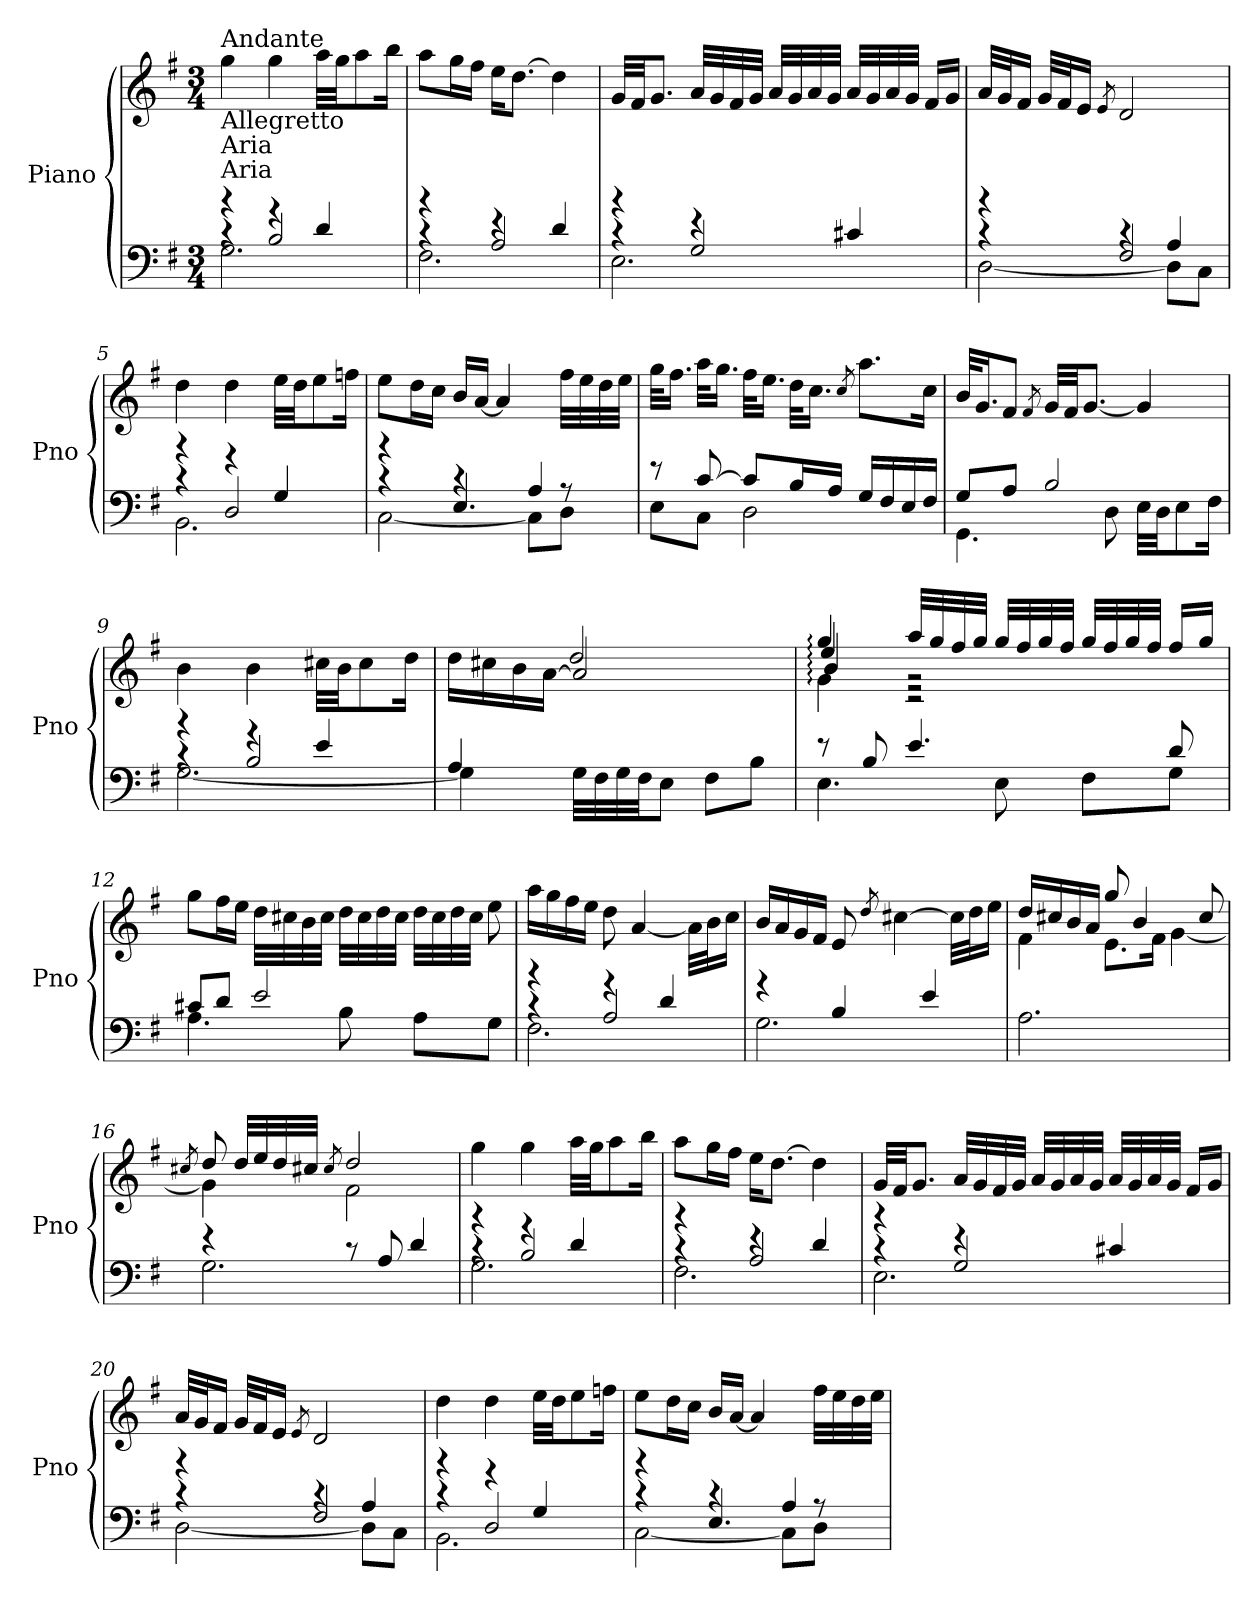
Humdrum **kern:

**kern	**kern
*part1	*part1
*staff2	*staff1
*I"Piano	*
*I'Pno	*
*clefF4	*clefG2
*k[f#]	*k[f#]
*G:	*G:
*M3/4	*M3/4
=1	=1
*^	*
*	*^	*
!	!	!	!LO:TX:b:t=Allegretto
!	!	!	!LO:TX:b:t=Aria
!	!	!	!LO:TX:b:t=Aria
!	!	!	!LO:TX:a:t=Andante
4rb	2.G\	4rc	4gg\
4rg	.	2B/	4gg\
4d/	.	.	32aa\LLL
.	.	.	32gg\JJ
.	.	.	8aa\
.	.	.	16bb\Jk
=2	=2	=2	=2
4rb	2.F#\	4rc	8aa\L
.	.	.	16gg\L
.	.	.	16ff#\JJ
4re	.	2A/	16ee\KL
.	.	.	[8.dd\J
4d/	.	.	4dd\]
=3	=3	=3	=3
4rb	2.E\	4rc	32g/LLL
.	.	.	32f#/JJ
.	.	.	8.g/J
4re	.	2G/	32a/LLL
.	.	.	32g/
.	.	.	32f#/
.	.	.	32g/JJJ
.	.	.	32a/LLL
.	.	.	32g/
.	.	.	32a/
.	.	.	32g/JJJ
4c#X/	.	.	32a/LLL
.	.	.	32g/
.	.	.	32a/
.	.	.	32g/JJJ
.	.	.	16f#/LL
.	.	.	16g/JJ
=4	=4	=4	=4
4rb	[2D\	4rc	32a/LLL
.	.	.	32g/J
.	.	.	16f#/JJ
.	.	.	32g/LLL
.	.	.	32f#/J
.	.	.	16e/JJ
.	.	.	8qe/
4rc	.	2F#/	2d/
4A/	8D\L]	.	.
.	8C\J	.	.
!!LO:LB:g=z
=5	=5	=5	=5
4rb	2.BB\	4rc	4dd\
4rg	.	2D/	4dd\
4G/	.	.	32ee\LLL
.	.	.	32dd\JJ
.	.	.	8ee\
.	.	.	16ffn\Jk
=6	=6	=6	=6
4rb	[2C\	4rc	8ee\L
.	.	.	16dd\L
.	.	.	16cc\JJ
4rc	.	4.E/	16b/LL
.	.	.	[16a/JJ
.	.	.	4a/]
4A/	8C\L]	.	.
.	8D\J	8rA	32ff#\LLL
.	.	.	32ee\
.	.	.	32dd\
.	.	.	32ee\JJJ
*	*v	*v	*
=7	=7	=7
8re	8E\L	32gg\KLL
.	.	16.ff#\JJ
[8c/	8C\J	32aa\KLL
.	.	16.gg\JJ
8c/L]	2D\	32ff#\KLL
.	.	16.ee\JJ
16B/L	.	32dd\KLL
.	.	16.cc\JJ
16A/JJ	.	.
.	.	8qcc/
16G/LL	.	8.aa\L
16F#/	.	.
16E/	.	.
16F#/JJ	.	16cc\Jk
!!LO:LB:g=z
=8	=8	=8
8G/L	4.GG\	32b/KLL
.	.	16.g/J
8A/J	.	8f#/J
.	.	8qf#/
2B/	.	32g/LLL
.	.	32f#/JJ
.	.	[8.g/J
.	8D\	.
.	32E\LLL	4g/]
.	32D\JJ	.
.	8E\	.
.	16F#\Jk	.
=9	=9	=9
*	*^	*
4rb	[2.G\	4rc	4b\
4rg	.	2B/	4b\
4e/	.	.	32cc#X\LLL
.	.	.	32b\JJ
.	.	.	8cc#\
.	.	.	16dd\Jk
*	*v	*v	*
=10	=10	=10
*	*	*^
4A/	4G\]	16dd\LL	4ryy
.	.	16cc#X\	.
.	.	16b\	.
.	.	[16a\JJ	.
2ryy	32G\LLL	2a/]	2dd/
.	32F#\	.	.
.	32G\	.	.
.	32F#\JJ	.	.
.	8E\J	.	.
.	8F#\L	.	.
.	8B\J	.	.
!!LO:LB:g=z
=11	=11	=11	=11
*	*	*^	*^
8re	4.E\	4gg:/	4g:\	4ee:/	4b:/
8B/	.	.	.	.	.
4.e/	.	32aa/LLL	2rg	2rc	2re
.	.	32gg/	.	.	.
.	.	32ff#/	.	.	.
.	.	32gg/JJJ	.	.	.
.	8E\	32gg/LLL	.	.	.
.	.	32ff#/	.	.	.
.	.	32gg/	.	.	.
.	.	32ff#/JJJ	.	.	.
.	8F#\L	32gg/LLL	.	.	.
.	.	32ff#/	.	.	.
.	.	32gg/	.	.	.
.	.	32ff#/JJJ	.	.	.
8d/	8G\J	16ff#/LL	.	.	.
.	.	16gg/JJ	.	.	.
*	*	*v	*v	*v	*v
=12	=12	=12
8c#X/L	4.A\	8gg\L
8d/J	.	16ff#\L
.	.	16ee\JJ
2e/	.	32dd\LLL
.	.	32cc#X\
.	.	32b\
.	.	32cc#\JJJ
.	8B\	32dd\LLL
.	.	32cc#\
.	.	32dd\
.	.	32cc#\JJJ
.	8A\L	32dd\LLL
.	.	32cc#\
.	.	32dd\
.	.	32cc#\JJJ
.	8G\J	8ee\
=13	=13	=13
*	*^	*
4rb	2.F#\	4rc	16aa\LL
.	.	.	16gg\
.	.	.	16ff#\
.	.	.	16ee\JJ
4rg	.	2A/	8dd\
.	.	.	[4a/
4d/	.	.	.
.	.	.	32a\LLL]
.	.	.	32b\J
.	.	.	16cc\JJ
*	*v	*v	*
!!LO:LB:g=z
=14	=14	=14
4rg	2.G\	16b/LL
.	.	16a/
.	.	16g/
.	.	16f#/JJ
4B/	.	8e/
.	.	8qdd/
.	.	[4cc#X\
4e/	.	.
.	.	32cc#\LLL]
.	.	32dd\J
.	.	16ee\JJ
*v	*v	*
=15	=15
*	*^
2.A\	16dd/LL	4f#\
.	16cc#X/	.
.	16b/	.
.	16a/JJ	.
.	8gg/	8.e\L
.	4b/	.
.	.	16f#\Jk
.	.	[4g\
.	8cc#/	.
=16	=16	=16
.	8qcc#X/	.
*^	*	*
4re	2.G\	8dd/	4g\]
.	.	32dd/LLL	.
.	.	32ee/	.
.	.	32dd/	.
.	.	32cc#/JJJ	.
.	.	8qcc#/	.
8rc	.	2dd/	2f#\
8A/	.	.	.
4d/	.	.	.
*	*	*v	*v
=17	=17	=17
*	*^	*
4rb	2.G\	4rc	4gg\
4rg	.	2B/	4gg\
4d/	.	.	32aa\LLL
.	.	.	32gg\JJ
.	.	.	8aa\
.	.	.	16bb\Jk
!!LO:PB:g=z
=18	=18	=18	=18
4rb	2.F#\	4rc	8aa\L
.	.	.	16gg\L
.	.	.	16ff#\JJ
4re	.	2A/	16ee\KL
.	.	.	[8.dd\J
4d/	.	.	4dd\]
=19	=19	=19	=19
4rb	2.E\	4rc	32g/LLL
.	.	.	32f#/JJ
.	.	.	8.g/J
4re	.	2G/	32a/LLL
.	.	.	32g/
.	.	.	32f#/
.	.	.	32g/JJJ
.	.	.	32a/LLL
.	.	.	32g/
.	.	.	32a/
.	.	.	32g/JJJ
4c#X/	.	.	32a/LLL
.	.	.	32g/
.	.	.	32a/
.	.	.	32g/JJJ
.	.	.	16f#/LL
.	.	.	16g/JJ
=20	=20	=20	=20
4rb	[2D\	4rc	32a/LLL
.	.	.	32g/J
.	.	.	16f#/JJ
.	.	.	32g/LLL
.	.	.	32f#/J
.	.	.	16e/JJ
.	.	.	8qe/
4rc	.	2F#/	2d/
4A/	8D\L]	.	.
.	8C\J	.	.
=21	=21	=21	=21
4rb	2.BB\	4rc	4dd\
4rg	.	2D/	4dd\
4G/	.	.	32ee\LLL
.	.	.	32dd\JJ
.	.	.	8ee\
.	.	.	16ffn\Jk
!!LO:LB:g=z
=22	=22	=22	=22
4rb	[2C\	4rc	8ee\L
.	.	.	16dd\L
.	.	.	16cc\JJ
4rc	.	4.E/	16b/LL
.	.	.	[16a/JJ
.	.	.	4a/]
4A/	8C\L]	.	.
.	8D\J	8rA	32ff#\LLL
.	.	.	32ee\
.	.	.	32dd\
.	.	.	32ee\JJJ
*v	*v	*v	*
=	=
*-	*-
